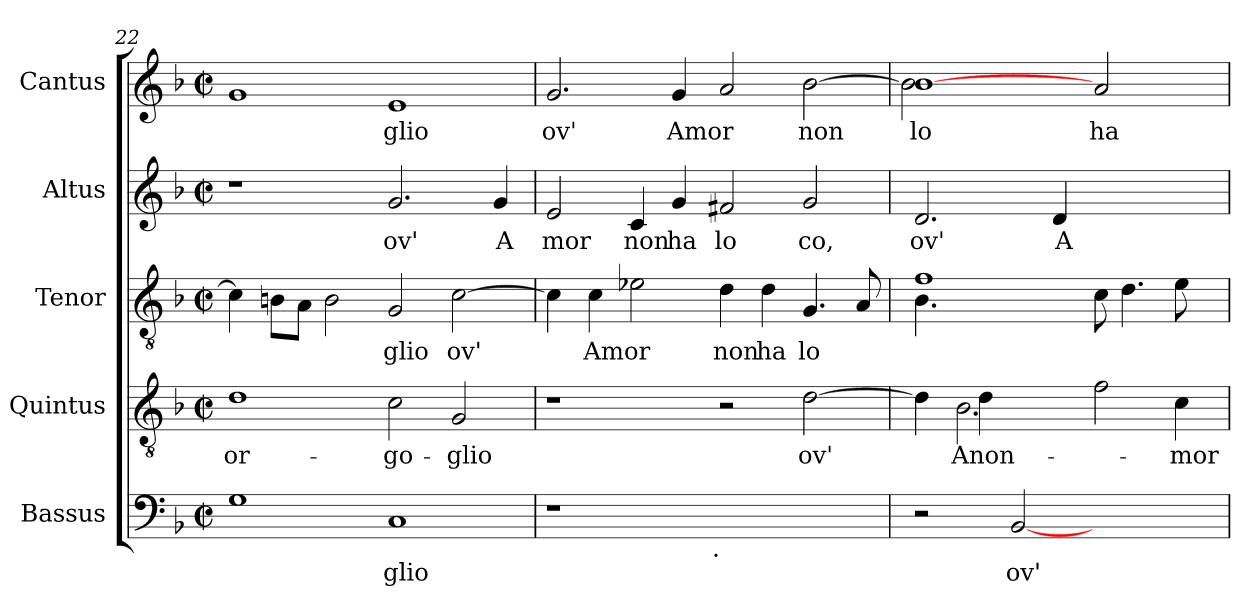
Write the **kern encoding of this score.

**kern	**text	**kern	**text	**kern	**text	**kern	**text	**kern	**text
*part5	*part5	*part4	*part4	*part3	*part3	*part2	*part2	*part1	*part1
*staff5	*staff5	*staff4	*staff4	*staff3	*staff3	*staff2	*staff2	*staff1	*staff1
*I"Bassus	*	*I"Quintus	*	*I"Tenor	*	*I"Altus	*	*I"Cantus	*
!!LO:LB:g=z
*clefF4	*	*clefGv2	*	*clefGv2	*	*clefG2	*	*clefG2	*
*k[b-]	*	*k[b-]	*	*k[b-]	*	*k[b-]	*	*k[b-]	*
*F:	*	*F:	*	*F:	*	*F:	*	*F:	*
*M2/2	*	*M2/2	*	*M2/2	*	*M2/2	*	*M2/2	*
*met(c|)	*	*met(c|)	*	*met(c|)	*	*met(c|)	*	*met(c|)	*
=22	=22	=22	=22	=22	=22	=22	=22	=22	=22
!	!LO:LY:b:cj	!	!LO:LY:b:cj	!	!LO:LY:b:cj	!	!	!	!LO:LY:b:cj
1G	--	1d	or-	4c\]	.	1r	.	1g	.
!	!	!	!	!	!LO:LY:b:cj	!	!	!	!
.	.	.	.	8B\L	.	.	.	.	.
!	!	!	!	!	!LO:LY:b:cj	!	!	!	!
.	.	.	.	8A\J	.	.	.	.	.
!	!	!	!	!	!LO:LY:b:cj	!	!	!	!
.	.	.	.	2B\	.	.	.	.	.
!	!LO:LY:b:cj	!	!LO:LY:b:cj	!	!LO:LY:b:cj	!	!LO:LY:b:cj	!	!LO:LY:b:cj
1C	-glio	2c\	-go-	2G/	glio	2.g/	ov'	1e	glio
!	!	!	!LO:LY:b:cj	!	!LO:LY:b:cj	!	!	!	!
.	.	2G/	-glio	[>2c\	ov'	.	.	.	.
!	!	!	!	!	!	!	!LO:LY:b:cj	!	!
.	.	.	.	.	.	4g/	A	.	.
=23	=23	=23	=23	=23	=23	=23	=23	=23	=23
!	!	!	!	!	!LO:LY:b:cj	!	!LO:LY:b:cj	!	!LO:LY:b:cj
*^	*	*	*	*	*	*	*	*	*
1r	2ryy	.	1r	.	4c\]	.	2e/	mor	2.g/	ov'
!	!	!	!	!	!	!LO:LY:b:cj	!	!	!	!
.	.	.	.	.	4c\	Amor	.	.	.	.
!	!	!	!	!	!	!LO:LY:b:cj	!	!LO:LY:b:cj	!	!
.	4ryy	.	.	.	2e-X\	.	4c/	non	.	.
!	!	!	!	!	!	!	!	!LO:LY:b:cj	!	!LO:LY:b:cj
.	8...ryy	.	.	.	.	.	4g/	ha	4g/	Amor
!	!LO:TX:b:t=.	!	!	!	!	!	!	!	!	!
.	1ryy	.	.	.	.	.	.	.	.	.
!	!	!	!	!	!	!LO:LY:b:cj	!	!LO:LY:b:cj	!	!LO:LY:b:cj
1ryy	.	.	2r	.	4d\	non	2f#X/	lo	2a/	.
!	!	!	!	!	!	!LO:LY:b:cj	!	!	!	!
.	.	.	.	.	4d\	ha	.	.	.	.
!	!	!	!	!LO:LY:b:cj	!	!LO:LY:b:cj	!	!LO:LY:b:cj	!	!LO:LY:b:cj
.	.	.	[>2d\	ov'	4.G/	lo	2g/	co,	[>2b-\	non
!	!	!	!	!	!	!LO:LY:b:cj	!	!	!	!
.	.	.	.	.	8A/	.	.	.	.	.
.	64ryy	.	.	.	.	.	.	.	.	.
=24	=24	=24	=24	=24	=24	=24	=24	=24	=24	=24
!	!	!	!	!LO:LY:b:cj	!	!LO:LY:b:cj	!	!LO:LY:b:cj	!	!LO:LY:b:cj
*v	*v	*	*^	*	*^	*	*	*	*^	*
2r	.	4d\]	4ryy	.	1f	4.B-\	.	2.d/	ov'	[>1b-	2b-\]	lo
!	!	!	!	!LO:LY:b:cj	!	!	!	!	!	!	!	!
.	.	2.B-\	4d\	Anon-	.	.	.	.	.	.	.	.
.	.	.	.	.	.	8ryy	.	.	.	.	.	.
!	!LO:LY:b:cj	!	!	!	!	!	!	!	!	!	!	!
[<2BB-/	ov'	.	1ryy	.	.	1ryy	.	.	.	.	4ryy	.
!	!	!	!	!	!	!	!	!	!LO:LY:b:cj	!	!	!
.	.	.	.	.	.	.	.	4d/	A	.	1ryy	.
!	!	!	!	!	!	!	!LO:LY:b:cj	!	!	!	!	!LO:LY:b:cj
2.ryy	.	2f\	.	.	8c\	.	.	2.ryy	.	2a/	.	ha
!	!	!	!	!	!	!	!LO:LY:b:cj	!	!	!	!	!
.	.	.	.	.	4.d\	.	.	.	.	.	.	.
!	!	!	!	!LO:LY:b:cj	!	!	!LO:LY:b:cj	!	!	!	!	!
.	.	4c\	4ryy	-mor	8e\	4ryy	.	.	.	4ryy	.	.
.	.	.	.	.	8ryy	.	.	.	.	.	.	.
*	*	*v	*v	*	*	*	*	*	*	*v	*v	*
*	*	*	*	*v	*v	*	*	*	*	*
=	=	=	=	=	=	=	=	=	=
*-	*-	*-	*-	*-	*-	*-	*-	*-	*-
